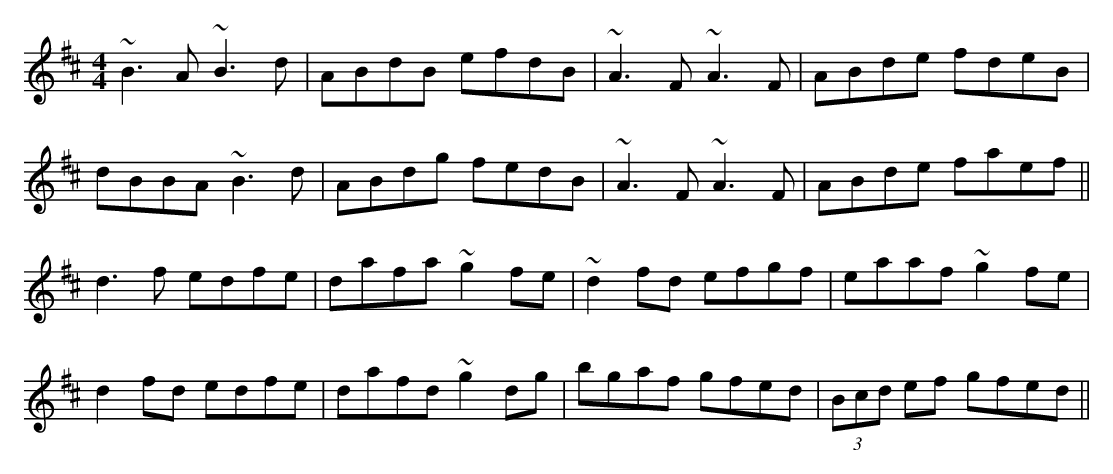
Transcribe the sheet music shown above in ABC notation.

X:1
M:4/4
K:D
~B3A ~B3d|ABdB efdB|~A3F ~A3F|ABde fdeB|
dBBA ~B3d|ABdg fedB|~A3F ~A3F|ABde faef||
d3f edfe|dafa ~g2fe|~d2fd efgf|eaaf ~g2fe|
d2fd edfe|dafd ~g2dg|bgaf gfed|(3Bcd ef gfed||
